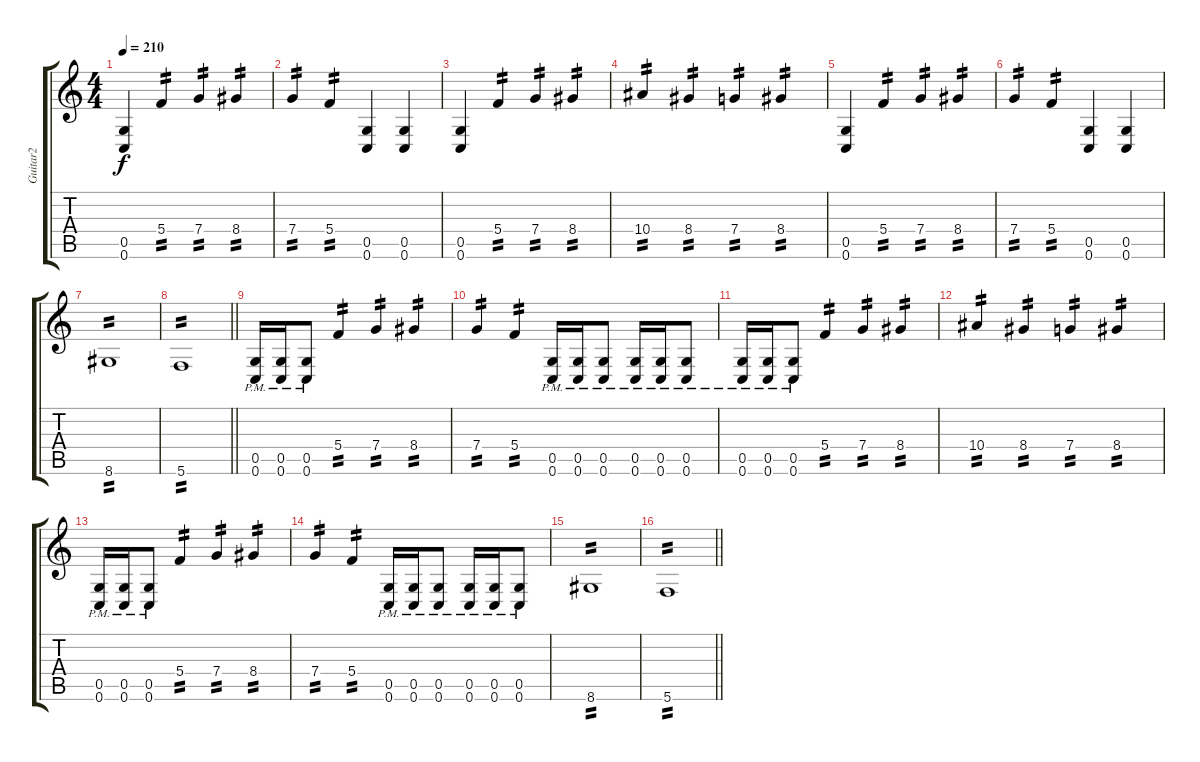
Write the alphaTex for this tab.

\track ("Guitar2" "Guitar2") {instrument distortionguitar}
\staff {score tabs}
\tuning (D4 A3 F3 C3 G2 C2) {hide}
\ts (4 4)
\tempo 210
\clef g2
\ks c
(0.5 0.6).4{dy f} 5.4.4{tp 2} 7.4.4{tp 2} 8.4.4{tp 2} |
7.4.4{tp 2} 5.4.4{tp 2} (0.5 0.6).4 (0.5 0.6).4 |
(0.5 0.6).4 5.4.4{tp 2} 7.4.4{tp 2} 8.4.4{tp 2} |
10.4.4{tp 2} 8.4.4{tp 2} 7.4.4{tp 2} 8.4.4{tp 2} |
(0.5 0.6).4 5.4.4{tp 2} 7.4.4{tp 2} 8.4.4{tp 2} |
7.4.4{tp 2} 5.4.4{tp 2} (0.5 0.6).4 (0.5 0.6).4 |
8.6.1{tp 2} |
\barLineRight lightlight
5.6.1{tp 2} |
(0.5{pm} 0.6{pm}).16 (0.5{pm} 0.6{pm}).16 (0.5{pm} 0.6{pm}).8 5.4.4{tp 2} 7.4.4{tp 2} 8.4.4{tp 2} |
7.4.4{tp 2} 5.4.4{tp 2} (0.5{pm} 0.6{pm}).16 (0.5{pm} 0.6{pm}).16 (0.5{pm} 0.6{pm}).8 (0.5{pm} 0.6{pm}).16 (0.5{pm} 0.6{pm}).16 (0.5{pm} 0.6{pm}).8 |
(0.5{pm} 0.6{pm}).16 (0.5{pm} 0.6{pm}).16 (0.5{pm} 0.6{pm}).8 5.4.4{tp 2} 7.4.4{tp 2} 8.4.4{tp 2} |
10.4.4{tp 2} 8.4.4{tp 2} 7.4.4{tp 2} 8.4.4{tp 2} |
(0.5{pm} 0.6{pm}).16 (0.5{pm} 0.6{pm}).16 (0.5{pm} 0.6{pm}).8 5.4.4{tp 2} 7.4.4{tp 2} 8.4.4{tp 2} |
7.4.4{tp 2} 5.4.4{tp 2} (0.5{pm} 0.6{pm}).16 (0.5{pm} 0.6{pm}).16 (0.5{pm} 0.6{pm}).8 (0.5{pm} 0.6{pm}).16 (0.5{pm} 0.6{pm}).16 (0.5{pm} 0.6{pm}).8 |
8.6.1{tp 2} |
\barLineRight lightlight
5.6.1{tp 2}
